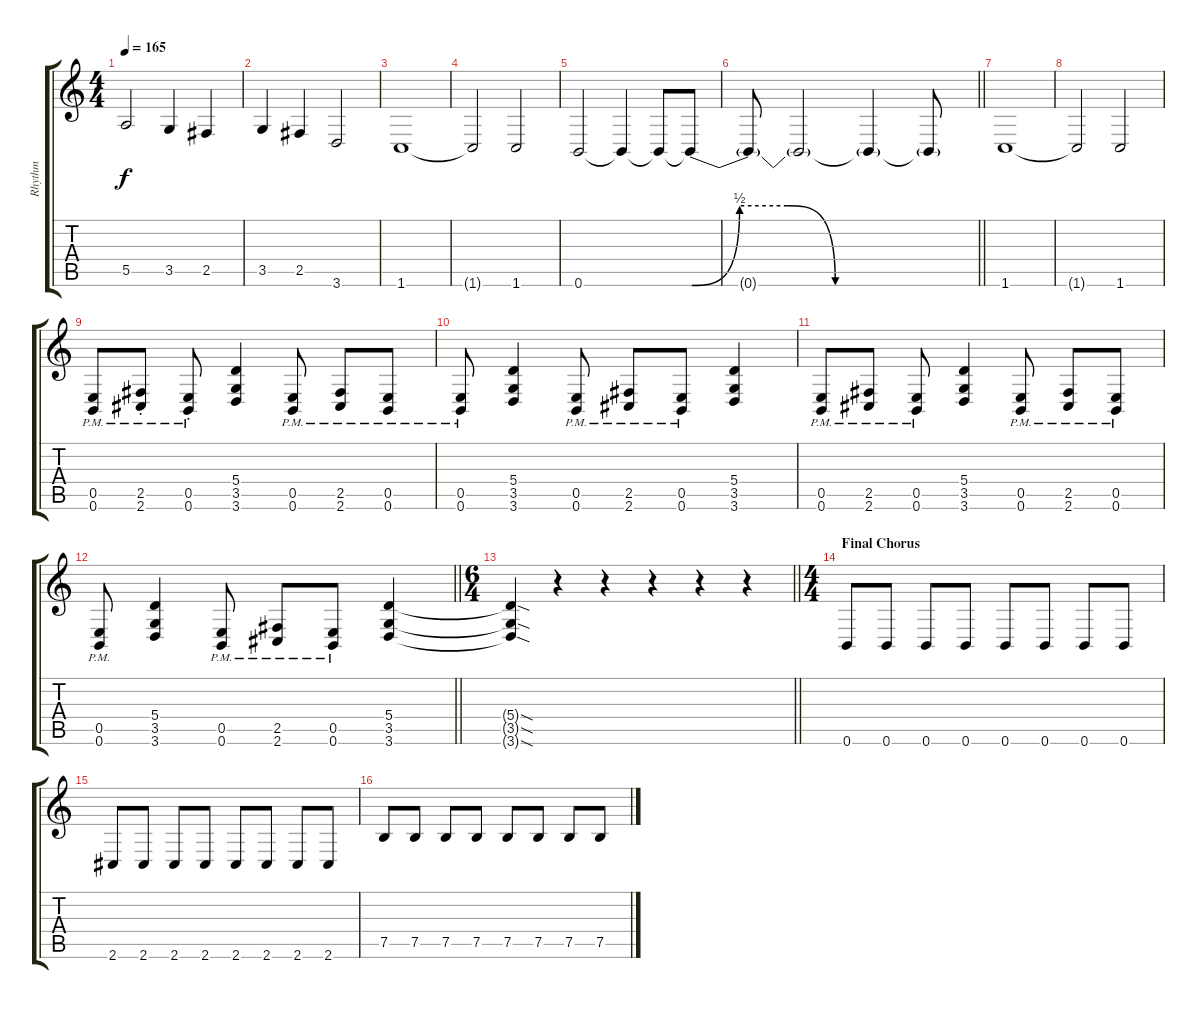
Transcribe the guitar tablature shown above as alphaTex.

\track ("Rhythm" "Rhythm") {instrument distortionguitar}
\staff {score tabs}
\tuning (B3 Gb3 D3 A2 E2 B1) {hide}
\ts (4 4)
\tempo 165
\clef g2
\ks c
5.5.2{dy f} 3.5.4 2.5.4 |
3.5.4 2.5.4 3.6.2 |
1.6.1 |
1.6{t}.2 1.6.2 |
0.6.2 0.6{t}.4 0.6{t}.8 0.6{be (custom 0 0 10 2 20 2 30 0 60 0) t}.8 |
\barLineRight lightlight
0.6{t}.8 0.6{t}.2 0.6{t}.4 0.6{t}.8 |
1.6.1 |
1.6{t}.2 1.6.2 |
(0.5{pm} 0.6{pm}).8 (2.5{pm st} 2.6{pm}).8 (0.5{pm st} 0.6{pm}).8 (5.4 3.5 3.6).4 (0.5{pm} 0.6{pm}).8 (2.5{pm} 2.6{pm}).8 (0.5{pm} 0.6{pm}).8 |
(0.5{pm} 0.6{pm}).8 (5.4 3.5 3.6).4 (0.5{pm} 0.6{pm}).8 (2.5{pm} 2.6{pm}).8 (0.5{pm} 0.6{pm}).8 (5.4 3.5 3.6).4 |
(0.5{pm} 0.6{pm}).8 (2.5{pm} 2.6{pm}).8 (0.5{pm} 0.6{pm}).8 (5.4 3.5 3.6).4 (0.5{pm} 0.6{pm}).8 (2.5{pm} 2.6{pm}).8 (0.5{pm} 0.6{pm}).8 |
\barLineRight lightlight
(0.5{pm} 0.6{pm}).8 (5.4 3.5 3.6).4 (0.5{pm} 0.6{pm}).8 (2.5{pm} 2.6{pm}).8 (0.5{pm} 0.6{pm}).8 (5.4 3.5 3.6).4 |
\ts (6 4)
\barLineRight lightlight
(5.4{sod t} 3.5{sod t} 3.6{sod t}).4 r.4 r.4 r.4 r.4 r.4 |
\ts (4 4)
\section ("" "Final Chorus")
0.6.8{volume 16} 0.6.8 0.6.8 0.6.8 0.6.8 0.6.8 0.6.8 0.6.8 |
2.6.8 2.6.8 2.6.8 2.6.8 2.6.8 2.6.8 2.6.8 2.6.8 |
7.5.8 7.5.8 7.5.8 7.5.8 7.5.8 7.5.8 7.5.8 7.5.8
